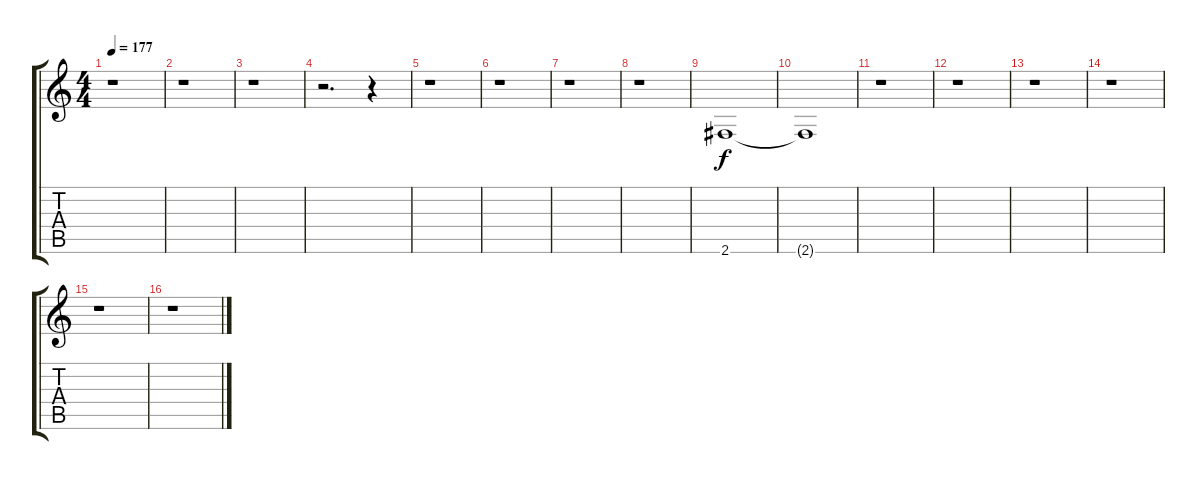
\track "" {instrument fretlessbass}
\staff {score tabs}
\tuning (E4 B3 G3 D3 A2 E2) {hide}
\ts (4 4)
\tempo 177
\clef g2
\ks c
r.1{dy f} |
r.1 |
r.1 |
r.2{d} r.4 |
r.1 |
r.1 |
r.1 |
r.1 |
2.6.1 |
2.6{t}.1 |
r.1 |
r.1 |
r.1 |
r.1 |
r.1 |
r.1
